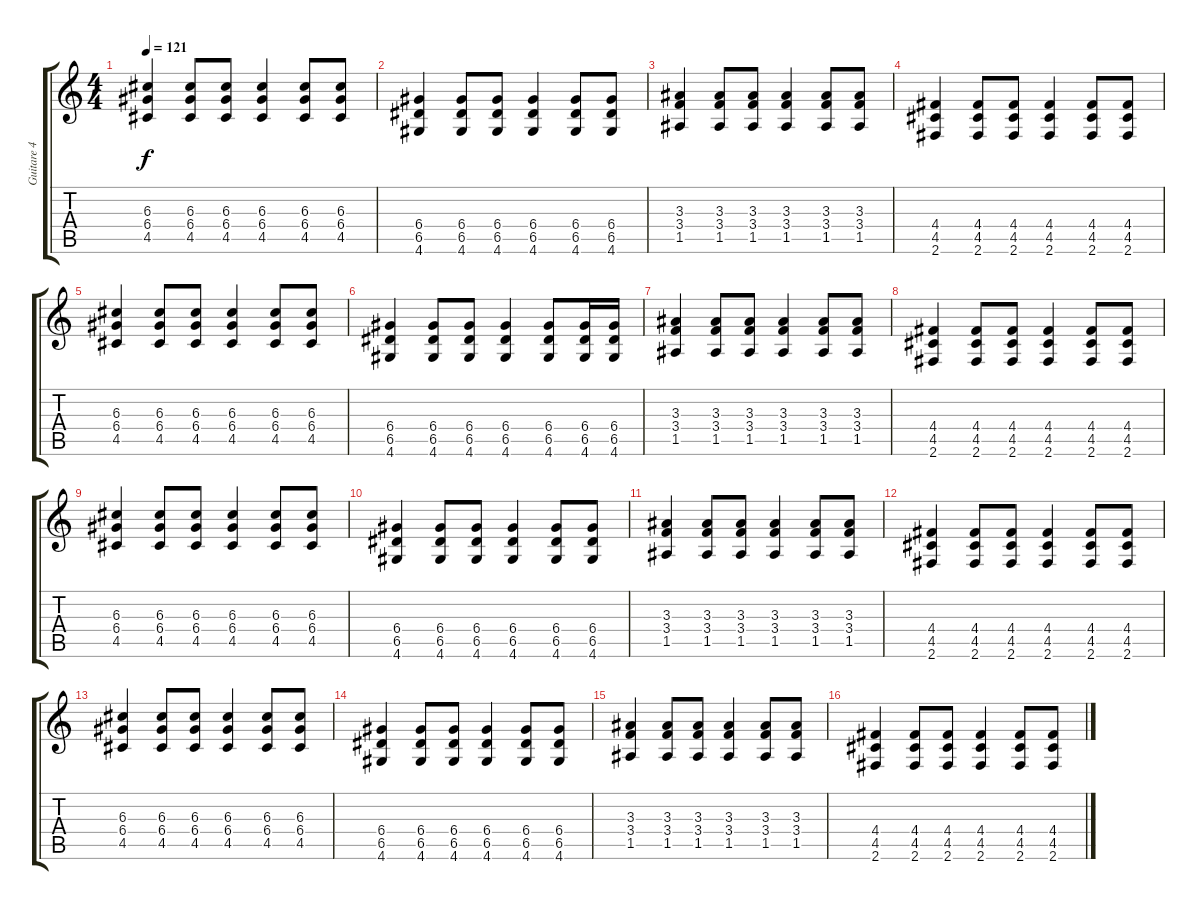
\track ("Guitare 4" "Guitare 4") {instrument distortionguitar}
\staff {score tabs}
\tuning (E4 B3 G3 D3 A2 E2) {hide}
\ts (4 4)
\tempo 121
\clef g2
\ks c
(6.3 6.4 4.5).4{dy f} (6.3 6.4 4.5).8 (6.3 6.4 4.5).8 (6.3 6.4 4.5).4 (6.3 6.4 4.5).8 (6.3 6.4 4.5).8 |
(6.4 6.5 4.6).4 (6.4 6.5 4.6).8 (6.4 6.5 4.6).8 (6.4 6.5 4.6).4 (6.4 6.5 4.6).8 (6.4 6.5 4.6).8 |
(3.3 3.4 1.5).4 (3.3 3.4 1.5).8 (3.3 3.4 1.5).8 (3.3 3.4 1.5).4 (3.3 3.4 1.5).8 (3.3 3.4 1.5).8 |
(4.4 4.5 2.6).4 (4.4 4.5 2.6).8 (4.4 4.5 2.6).8 (4.4 4.5 2.6).4 (4.4 4.5 2.6).8 (4.4 4.5 2.6).8 |
(6.3 6.4 4.5).4 (6.3 6.4 4.5).8 (6.3 6.4 4.5).8 (6.3 6.4 4.5).4 (6.3 6.4 4.5).8 (6.3 6.4 4.5).8 |
(6.4 6.5 4.6).4 (6.4 6.5 4.6).8 (6.4 6.5 4.6).8 (6.4 6.5 4.6).4 (6.4 6.5 4.6).8 (6.4 6.5 4.6).16 (6.4 6.5 4.6).16 |
(3.3 3.4 1.5).4 (3.3 3.4 1.5).8 (3.3 3.4 1.5).8 (3.3 3.4 1.5).4 (3.3 3.4 1.5).8 (3.3 3.4 1.5).8 |
(4.4 4.5 2.6).4 (4.4 4.5 2.6).8 (4.4 4.5 2.6).8 (4.4 4.5 2.6).4 (4.4 4.5 2.6).8 (4.4 4.5 2.6).8 |
(6.3 6.4 4.5).4 (6.3 6.4 4.5).8 (6.3 6.4 4.5).8 (6.3 6.4 4.5).4 (6.3 6.4 4.5).8 (6.3 6.4 4.5).8 |
(6.4 6.5 4.6).4 (6.4 6.5 4.6).8 (6.4 6.5 4.6).8 (6.4 6.5 4.6).4 (6.4 6.5 4.6).8 (6.4 6.5 4.6).8 |
(3.3 3.4 1.5).4{volume 13} (3.3 3.4 1.5).8 (3.3 3.4 1.5).8 (3.3 3.4 1.5).4 (3.3 3.4 1.5).8 (3.3 3.4 1.5).8 |
(4.4 4.5 2.6).4 (4.4 4.5 2.6).8 (4.4 4.5 2.6).8 (4.4 4.5 2.6).4 (4.4 4.5 2.6).8 (4.4 4.5 2.6).8 |
(6.3 6.4 4.5).4 (6.3 6.4 4.5).8 (6.3 6.4 4.5).8 (6.3 6.4 4.5).4 (6.3 6.4 4.5).8 (6.3 6.4 4.5).8 |
(6.4 6.5 4.6).4 (6.4 6.5 4.6).8 (6.4 6.5 4.6).8 (6.4 6.5 4.6).4 (6.4 6.5 4.6).8 (6.4 6.5 4.6).8 |
(3.3 3.4 1.5).4 (3.3 3.4 1.5).8 (3.3 3.4 1.5).8 (3.3 3.4 1.5).4 (3.3 3.4 1.5).8 (3.3 3.4 1.5).8 |
(4.4 4.5 2.6).4 (4.4 4.5 2.6).8 (4.4 4.5 2.6).8 (4.4 4.5 2.6).4 (4.4 4.5 2.6).8 (4.4 4.5 2.6).8
